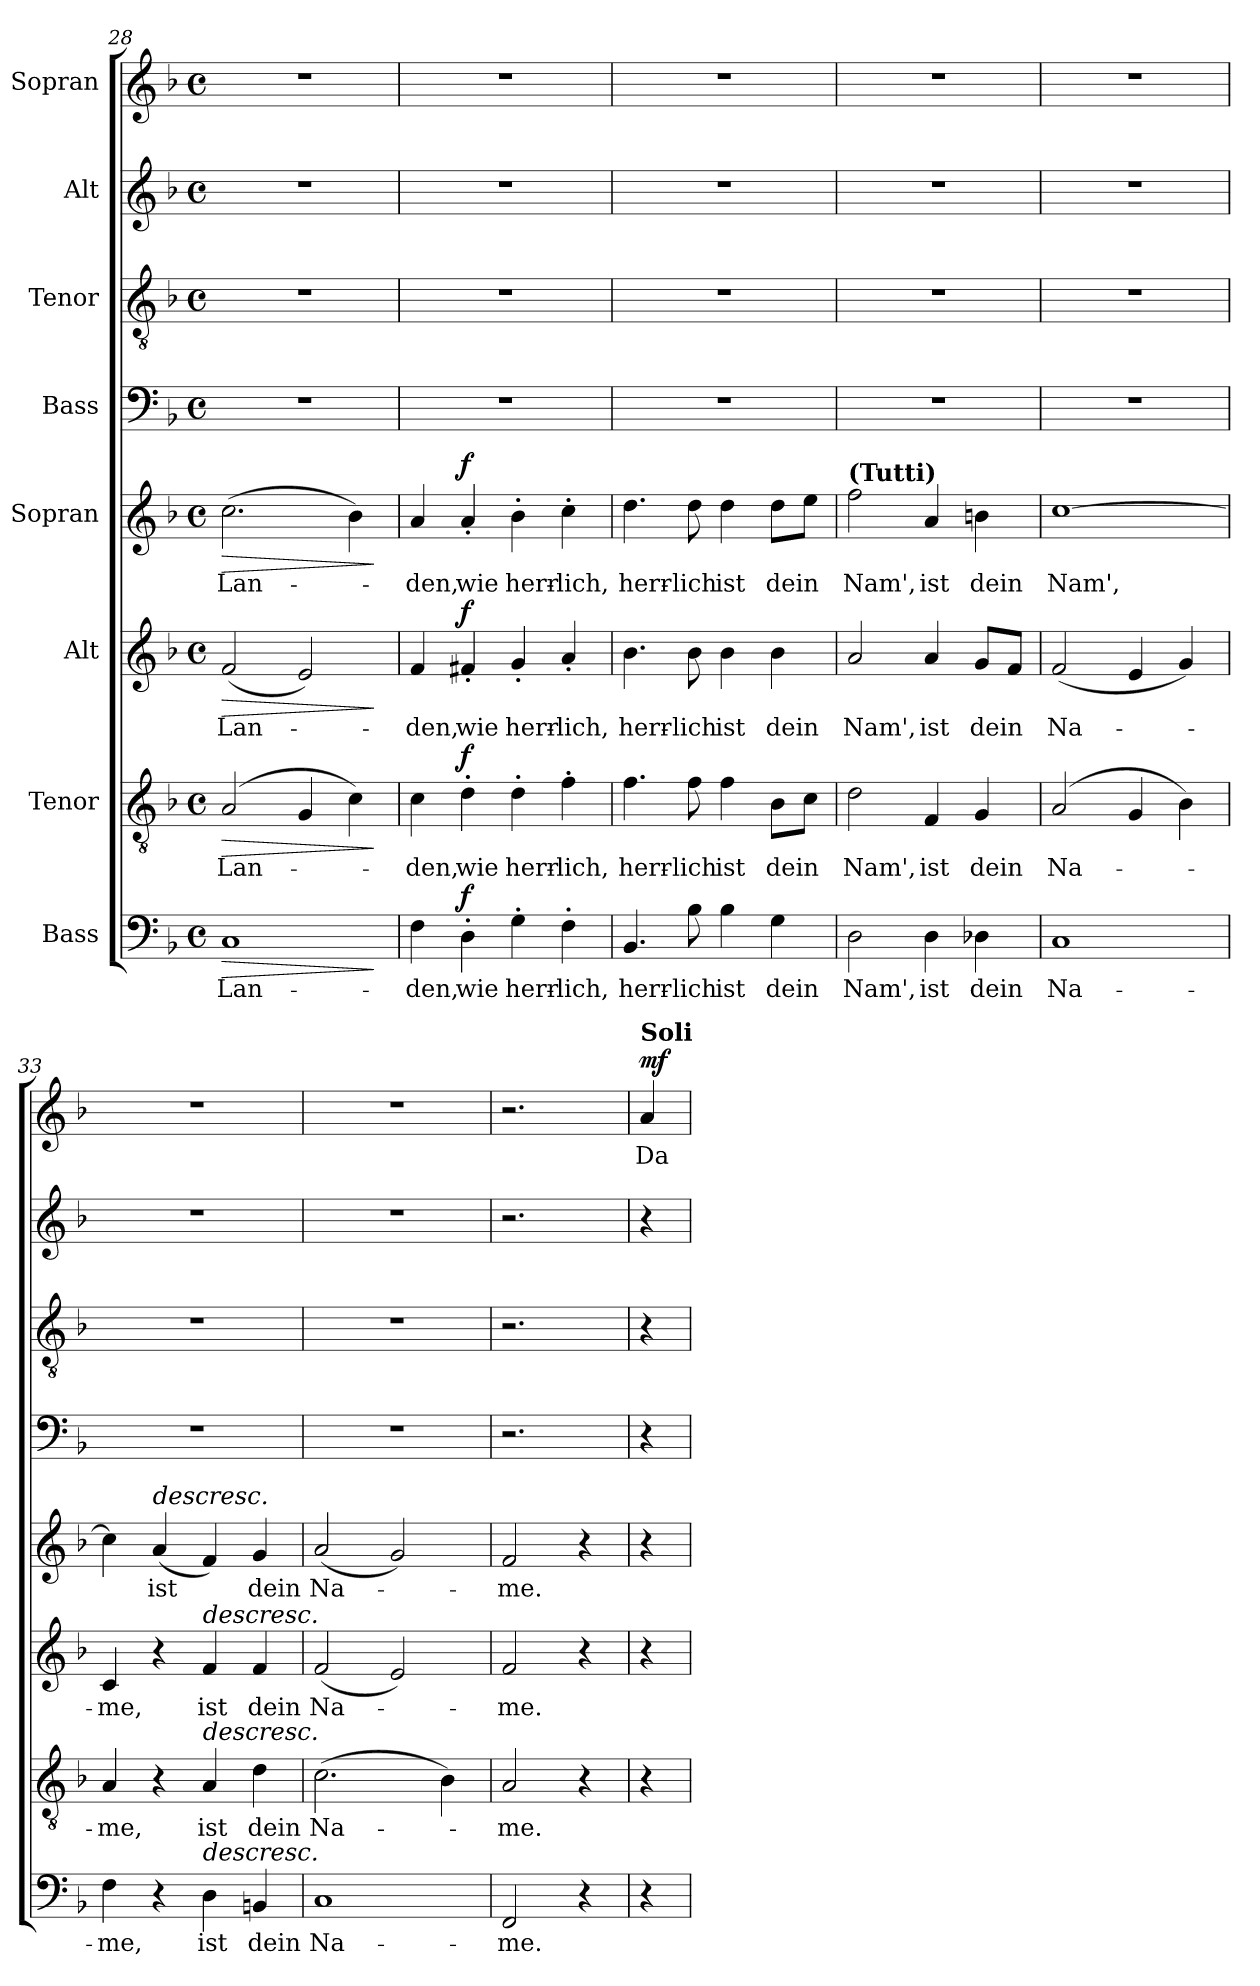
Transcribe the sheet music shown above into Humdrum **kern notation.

**kern	**text	**dynam	**kern	**text	**dynam	**kern	**text	**dynam	**kern	**text	**dynam	**kern	**kern	**kern	**kern	**text	**dynam
*part8	*part8	*part8	*part7	*part7	*part7	*part6	*part6	*part6	*part5	*part5	*part5	*part4	*part3	*part2	*part1	*part1	*part1
*staff8	*staff8	*staff8	*staff7	*staff7	*staff7	*staff6	*staff6	*staff6	*staff5	*staff5	*staff5	*staff4	*staff3	*staff2	*staff1	*staff1	*staff1
*I"Bass	*	*	*I"Tenor	*	*	*I"Alt	*	*	*I"Sopran	*	*	*I"Bass	*I"Tenor	*I"Alt	*I"Sopran	*	*
*clefF4	*	*	*clefGv2	*	*	*clefG2	*	*	*clefG2	*	*	*clefF4	*clefGv2	*clefG2	*clefG2	*	*
*k[b-]	*	*	*k[b-]	*	*	*k[b-]	*	*	*k[b-]	*	*	*k[b-]	*k[b-]	*k[b-]	*k[b-]	*	*
*M4/4	*	*	*M4/4	*	*	*M4/4	*	*	*M4/4	*	*	*M4/4	*M4/4	*M4/4	*M4/4	*	*
*met(c)	*	*	*met(c)	*	*	*met(c)	*	*	*met(c)	*	*	*met(c)	*met(c)	*met(c)	*met(c)	*	*
=28	=28	=28	=28	=28	=28	=28	=28	=28	=28	=28	=28	=28	=28	=28	=28	=28	=28
!	!LO:LY:b	!LO:HP:b	!	!LO:LY:b	!LO:HP:b	!	!LO:LY:b	!LO:HP:b	!	!LO:LY:b	!LO:HP:b	!	!	!	!	!	!
1C	Lan-	>	(>2A/	Lan-	>	(2f/	Lan-	>	(2.cc\	Lan-	>	1r	1r	1r	1r	.	.
.	.	.	4G/	.	.	2e/)	.	.	.	.	.	.	.	.	.	.	.
.	.	.	4c\)	.	.	.	.	.	4b-\)	.	.	.	.	.	.	.	.
.	.	]	.	.	]	.	.	]	.	.	]	.	.	.	.	.	.
=29	=29	=29	=29	=29	=29	=29	=29	=29	=29	=29	=29	=29	=29	=29	=29	=29	=29
!	!LO:LY:b	!	!	!LO:LY:b	!	!	!LO:LY:b	!	!	!LO:LY:b	!	!	!	!	!	!	!
4F\	-den,	.	4c\	-den,	.	4f/	-den,	.	4a/	-den,	.	1r	1r	1r	1r	.	.
!	!LO:LY:b	!LO:DY:a	!	!LO:LY:b	!LO:DY:a	!	!LO:LY:b	!LO:DY:a	!	!LO:LY:b	!LO:DY:a	!	!	!	!	!	!
4D'\	wie	f	4d'\	wie	f	4f#X'/	wie	f	4a'/	wie	f	.	.	.	.	.	.
!	!LO:LY:b	!	!	!LO:LY:b	!	!	!LO:LY:b	!	!	!LO:LY:b	!	!	!	!	!	!	!
4G'\	herr-	.	4d'\	herr-	.	4g'/	herr-	.	4b-'\	herr-	.	.	.	.	.	.	.
!	!LO:LY:b	!	!	!LO:LY:b	!	!	!LO:LY:b	!	!	!LO:LY:b	!	!	!	!	!	!	!
4F'\	-lich,	.	4f'\	-lich,	.	4a'/	-lich,	.	4cc'\	-lich,	.	.	.	.	.	.	.
=30	=30	=30	=30	=30	=30	=30	=30	=30	=30	=30	=30	=30	=30	=30	=30	=30	=30
!	!LO:LY:b	!	!	!LO:LY:b	!	!	!LO:LY:b	!	!	!LO:LY:b	!	!	!	!	!	!	!
4.BB-/	herr-	.	4.f\	herr-	.	4.b-\	herr-	.	4.dd\	herr-	.	1r	1r	1r	1r	.	.
!	!LO:LY:b	!	!	!LO:LY:b	!	!	!LO:LY:b	!	!	!LO:LY:b	!	!	!	!	!	!	!
8B-\	-lich	.	8f\	-lich	.	8b-\	-lich	.	8dd\	-lich	.	.	.	.	.	.	.
!	!LO:LY:b	!	!	!LO:LY:b	!	!	!LO:LY:b	!	!	!LO:LY:b	!	!	!	!	!	!	!
4B-\	ist	.	4f\	ist	.	4b-\	ist	.	4dd\	ist	.	.	.	.	.	.	.
!	!LO:LY:b	!	!	!LO:LY:b	!	!	!LO:LY:b	!	!	!LO:LY:b	!	!	!	!	!	!	!
4G\	dein	.	8B-\L	dein	.	4b-\	dein	.	8dd\L	dein	.	.	.	.	.	.	.
.	.	.	8c\J	.	.	.	.	.	8ee\J	.	.	.	.	.	.	.	.
!!LO:PB:g=z
=31	=31	=31	=31	=31	=31	=31	=31	=31	=31	=31	=31	=31	=31	=31	=31	=31	=31
!	!	!	!	!	!	!	!	!	!LO:TX:a:B:t=(Tutti)	!	!	!	!	!	!	!	!
!	!LO:LY:b	!	!	!LO:LY:b	!	!	!LO:LY:b	!	!	!LO:LY:b	!	!	!	!	!	!	!
2D\	Nam',	.	2d\	Nam',	.	2a/	Nam',	.	2ff\	Nam',	.	1r	1r	1r	1r	.	.
!	!LO:LY:b	!	!	!LO:LY:b	!	!	!LO:LY:b	!	!	!LO:LY:b	!	!	!	!	!	!	!
4D\	ist	.	4F/	ist	.	4a/	ist	.	4a/	ist	.	.	.	.	.	.	.
!	!LO:LY:b	!	!	!LO:LY:b	!	!	!LO:LY:b	!	!	!LO:LY:b	!	!	!	!	!	!	!
4D-X\	dein	.	4G/	dein	.	8g/L	dein	.	4bn\	dein	.	.	.	.	.	.	.
.	.	.	.	.	.	8f/J	.	.	.	.	.	.	.	.	.	.	.
=32	=32	=32	=32	=32	=32	=32	=32	=32	=32	=32	=32	=32	=32	=32	=32	=32	=32
!	!LO:LY:b	!	!	!LO:LY:b	!	!	!LO:LY:b	!	!	!LO:LY:b	!	!	!	!	!	!	!
1C	Na-	.	(2A/	Na-	.	(2f/	Na-	.	[1cc	Nam',	.	1r	1r	1r	1r	.	.
.	.	.	4G/	.	.	4e/	.	.	.	.	.	.	.	.	.	.	.
.	.	.	4B-\)	.	.	4g/)	.	.	.	.	.	.	.	.	.	.	.
=33	=33	=33	=33	=33	=33	=33	=33	=33	=33	=33	=33	=33	=33	=33	=33	=33	=33
!	!LO:LY:b	!	!	!LO:LY:b	!	!	!LO:LY:b	!	!	!	!	!	!	!	!	!	!
4F\	-me,	.	4A/	-me,	.	4c/	-me,	.	4cc\]	.	.	1r	1r	1r	1r	.	.
!	!	!	!	!	!	!	!	!	!LO:TX:a:i:t=descresc.	!	!	!	!	!	!	!	!
!	!	!	!	!	!	!	!	!	!	!LO:LY:b	!	!	!	!	!	!	!
4r	.	.	4r	.	.	4r	.	.	(4a/	ist	.	.	.	.	.	.	.
!	!	!	!	!	!	!LO:TX:a:i:t=descresc.	!	!	!	!	!	!	!	!	!	!	!
!	!	!	!LO:TX:a:i:t=descresc.	!	!	!	!	!	!	!	!	!	!	!	!	!	!
!LO:TX:a:i:t=descresc.	!	!	!	!	!	!	!	!	!	!	!	!	!	!	!	!	!
!	!LO:LY:b	!	!	!LO:LY:b	!	!	!LO:LY:b	!	!	!	!	!	!	!	!	!	!
4D\	ist	.	4A/	ist	.	4f/	ist	.	4f/)	.	.	.	.	.	.	.	.
!	!LO:LY:b	!	!	!LO:LY:b	!	!	!LO:LY:b	!	!	!LO:LY:b	!	!	!	!	!	!	!
4BBn/	dein	.	4d\	dein	.	4f/	dein	.	4g/	dein	.	.	.	.	.	.	.
=34	=34	=34	=34	=34	=34	=34	=34	=34	=34	=34	=34	=34	=34	=34	=34	=34	=34
!	!LO:LY:b	!	!	!LO:LY:b	!	!	!LO:LY:b	!	!	!LO:LY:b	!	!	!	!	!	!	!
1C	Na-	.	(2.c\	Na-	.	(2f/	Na-	.	(2a/	Na-	.	1r	1r	1r	1r	.	.
.	.	.	.	.	.	2e/)	.	.	2g/)	.	.	.	.	.	.	.	.
.	.	.	4B-\)	.	.	.	.	.	.	.	.	.	.	.	.	.	.
=35	=35	=35	=35	=35	=35	=35	=35	=35	=35	=35	=35	=35	=35	=35	=35	=35	=35
!	!LO:LY:b	!	!	!LO:LY:b	!	!	!LO:LY:b	!	!	!LO:LY:b	!	!	!	!	!	!	!
2FF/	-me.	.	2A/	-me.	.	2f/	-me.	.	2f/	-me.	.	2.r	2.r	2.r	2.r	.	.
4r	.	.	4r	.	.	4r	.	.	4r	.	.	.	.	.	.	.	.
!!LO:LB:g=z
=35X1	=35X1	=35X1	=35X1	=35X1	=35X1	=35X1	=35X1	=35X1	=35X1	=35X1	=35X1	=35X1	=35X1	=35X1	=35X1	=35X1	=35X1
!	!	!	!	!	!	!	!	!	!	!	!	!	!	!	!LO:TX:a:B:t=Soli	!	!
!	!	!	!	!	!	!	!	!	!	!	!	!	!	!	!	!LO:LY:b	!LO:DY:a
4r	.	.	4r	.	.	4r	.	.	4r	.	.	4r	4r	4r	4a/	Da	mf
=	=	=	=	=	=	=	=	=	=	=	=	=	=	=	=	=	=
*-	*-	*-	*-	*-	*-	*-	*-	*-	*-	*-	*-	*-	*-	*-	*-	*-	*-
